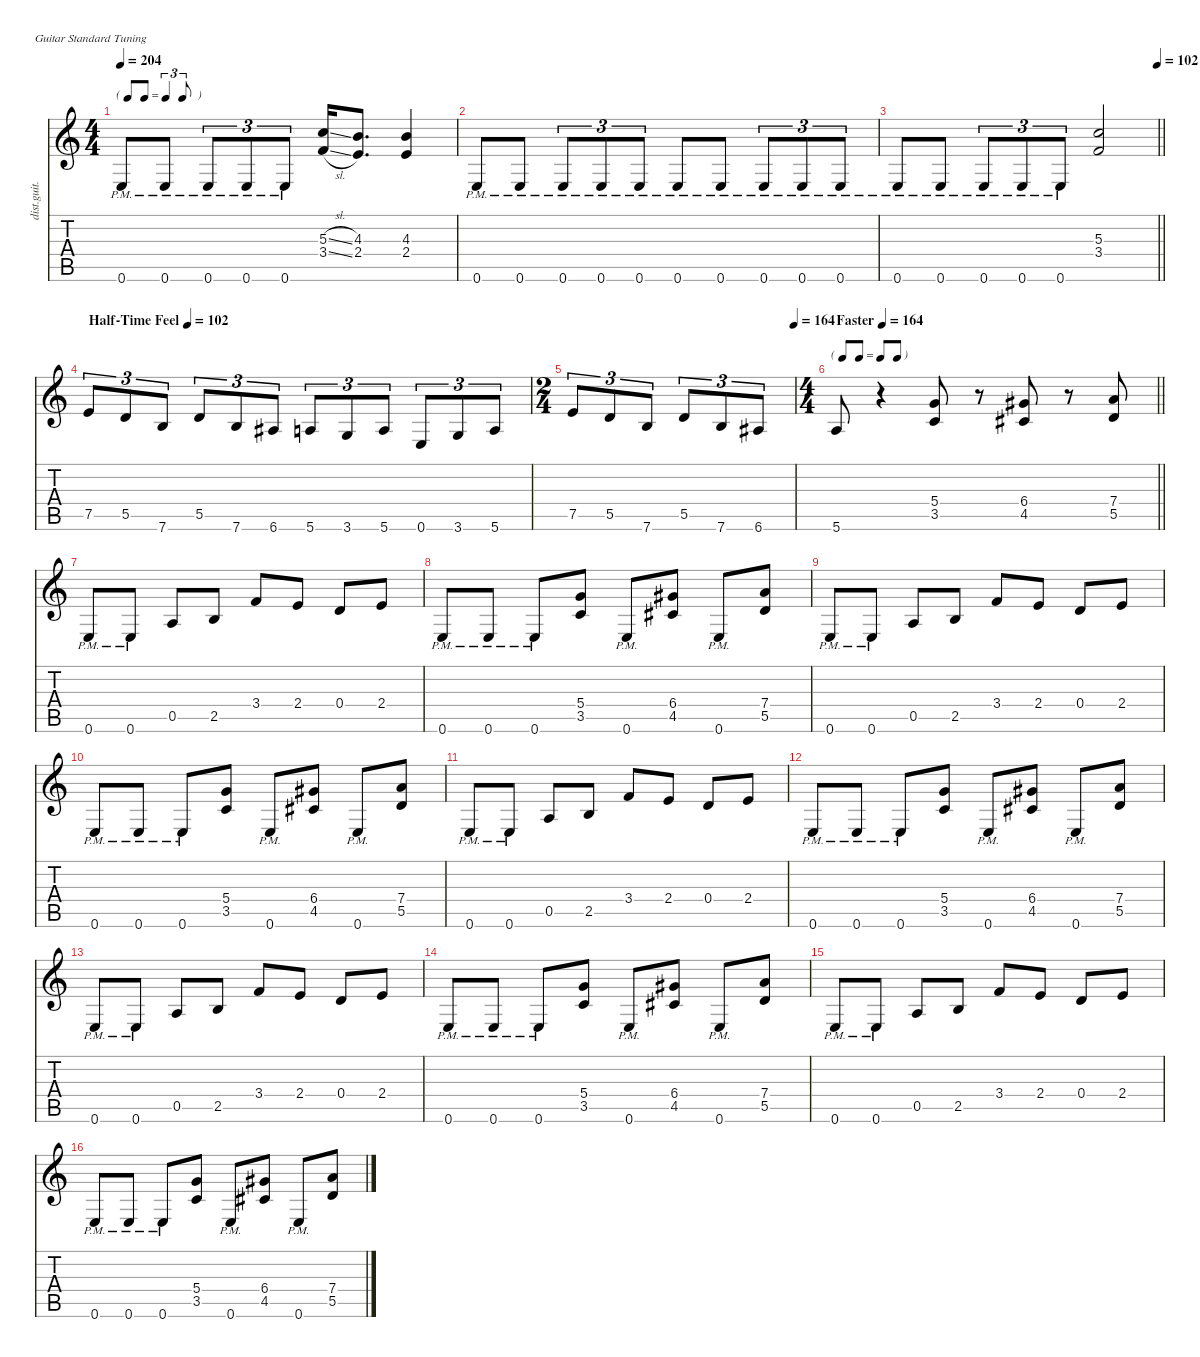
\defaultSystemsLayout 4
\hideDynamics
\bracketExtendMode nobrackets
\otherSystemsTrackNameOrientation horizontal
\track ("Kirk Hammett" "dist.guit.") {defaultSystemsLayout 4 instrument distortionguitar}
\staff {score tabs}
\tuning (E4 B3 G3 D3 A2 E2)
\ts (4 4)
\tf triplet8th
\tempo 204
\clef g2
\ks aminor
0.6{pm}.8{dy f beam Up} 0.6{pm}.8{beam Up} 0.6{pm}.8{tu (3 2) beam Up} 0.6{pm}.8{tu (3 2) beam Up} 0.6{pm}.8{tu (3 2) beam Up} (5.3{sl} 3.4{sl}).16{beam Up} (4.3 2.4).8{d beam Up} (4.3 2.4).4{beam Up} |
0.6{pm}.8{beam Up} 0.6{pm}.8{beam Up} 0.6{pm}.8{tu (3 2) beam Up} 0.6{pm}.8{tu (3 2) beam Up} 0.6{pm}.8{tu (3 2) beam Up} 0.6{pm}.8{beam Up} 0.6{pm}.8{beam Up} 0.6{pm}.8{tu (3 2) beam Up} 0.6{pm}.8{tu (3 2) beam Up} 0.6{pm}.8{tu (3 2) beam Up} |
\tempo (102 1)
\barLineRight lightlight
0.6{pm}.8{beam Up} 0.6{pm}.8{beam Up} 0.6{pm}.8{tu (3 2) beam Up} 0.6{pm}.8{tu (3 2) beam Up} 0.6{pm}.8{tu (3 2) beam Up} (5.3 3.4).2{beam Up} |
\tempo (102 "Half-Time Feel")
7.5.8{tu (3 2) beam Up} 5.5.8{tu (3 2) beam Up} 7.6.8{tu (3 2) beam Up} 5.5.8{tu (3 2) beam Up} 7.6.8{tu (3 2) beam Up} 6.6{acc #}.8{tu (3 2) beam Up} 5.6.8{tu (3 2) beam Up} 3.6.8{tu (3 2) beam Up} 5.6.8{tu (3 2) beam Up} 0.6.8{tu (3 2) beam Up} 3.6.8{tu (3 2) beam Up} 5.6.8{tu (3 2) beam Up} |
\ts (2 4)
\beaming (8 2 2)
\tempo (164 1)
7.5.8{tu (3 2) beam Up} 5.5.8{tu (3 2) beam Up} 7.6.8{tu (3 2) beam Up} 5.5.8{tu (3 2) beam Up} 7.6.8{tu (3 2) beam Up} 6.6{acc #}.8{tu (3 2) beam Up} |
\ts (4 4)
\beaming (8 2 2 2 2)
\tf none
\tempo (164 "Faster")
\barLineRight lightlight
5.6.8{beam Up} r.4{beam Up} (5.4 3.5).8{beam Up} r.8{beam Up} (6.4{acc #} 4.5{acc #}).8{beam Up} r.8{beam Up} (7.4 5.5).8{beam Up} |
0.6{pm}.8{beam Up} 0.6{pm}.8{beam Up} 0.5.8{beam Up} 2.5.8{beam Up} 3.4.8{beam Up} 2.4.8{beam Up} 0.4.8{beam Up} 2.4.8{beam Up} |
0.6{pm}.8{beam Up} 0.6{pm}.8{beam Up} 0.6{pm}.8{beam Up} (5.4 3.5).8{beam Up} 0.6{pm}.8{beam Up} (6.4{acc #} 4.5{acc #}).8{beam Up} 0.6{pm}.8{beam Up} (7.4 5.5).8{beam Up} |
0.6{pm}.8{beam Up} 0.6{pm}.8{beam Up} 0.5.8{beam Up} 2.5.8{beam Up} 3.4.8{beam Up} 2.4.8{beam Up} 0.4.8{beam Up} 2.4.8{beam Up} |
0.6{pm}.8{beam Up} 0.6{pm}.8{beam Up} 0.6{pm}.8{beam Up} (5.4 3.5).8{beam Up} 0.6{pm}.8{beam Up} (6.4{acc #} 4.5{acc #}).8{beam Up} 0.6{pm}.8{beam Up} (7.4 5.5).8{beam Up} |
0.6{pm}.8{beam Up} 0.6{pm}.8{beam Up} 0.5.8{beam Up} 2.5.8{beam Up} 3.4.8{beam Up} 2.4.8{beam Up} 0.4.8{beam Up} 2.4.8{beam Up} |
0.6{pm}.8{beam Up} 0.6{pm}.8{beam Up} 0.6{pm}.8{beam Up} (5.4 3.5).8{beam Up} 0.6{pm}.8{beam Up} (6.4{acc #} 4.5{acc #}).8{beam Up} 0.6{pm}.8{beam Up} (7.4 5.5).8{beam Up} |
0.6{pm}.8{beam Up} 0.6{pm}.8{beam Up} 0.5.8{beam Up} 2.5.8{beam Up} 3.4.8{beam Up} 2.4.8{beam Up} 0.4.8{beam Up} 2.4.8{beam Up} |
0.6{pm}.8{beam Up} 0.6{pm}.8{beam Up} 0.6{pm}.8{beam Up} (5.4 3.5).8{beam Up} 0.6{pm}.8{beam Up} (6.4{acc #} 4.5{acc #}).8{beam Up} 0.6{pm}.8{beam Up} (7.4 5.5).8{beam Up} |
0.6{pm}.8{beam Up} 0.6{pm}.8{beam Up} 0.5.8{beam Up} 2.5.8{beam Up} 3.4.8{beam Up} 2.4.8{beam Up} 0.4.8{beam Up} 2.4.8{beam Up} |
0.6{pm}.8{beam Up} 0.6{pm}.8{beam Up} 0.6{pm}.8{beam Up} (5.4 3.5).8{beam Up} 0.6{pm}.8{beam Up} (6.4{acc #} 4.5{acc #}).8{beam Up} 0.6{pm}.8{beam Up} (7.4 5.5).8{beam Up}
